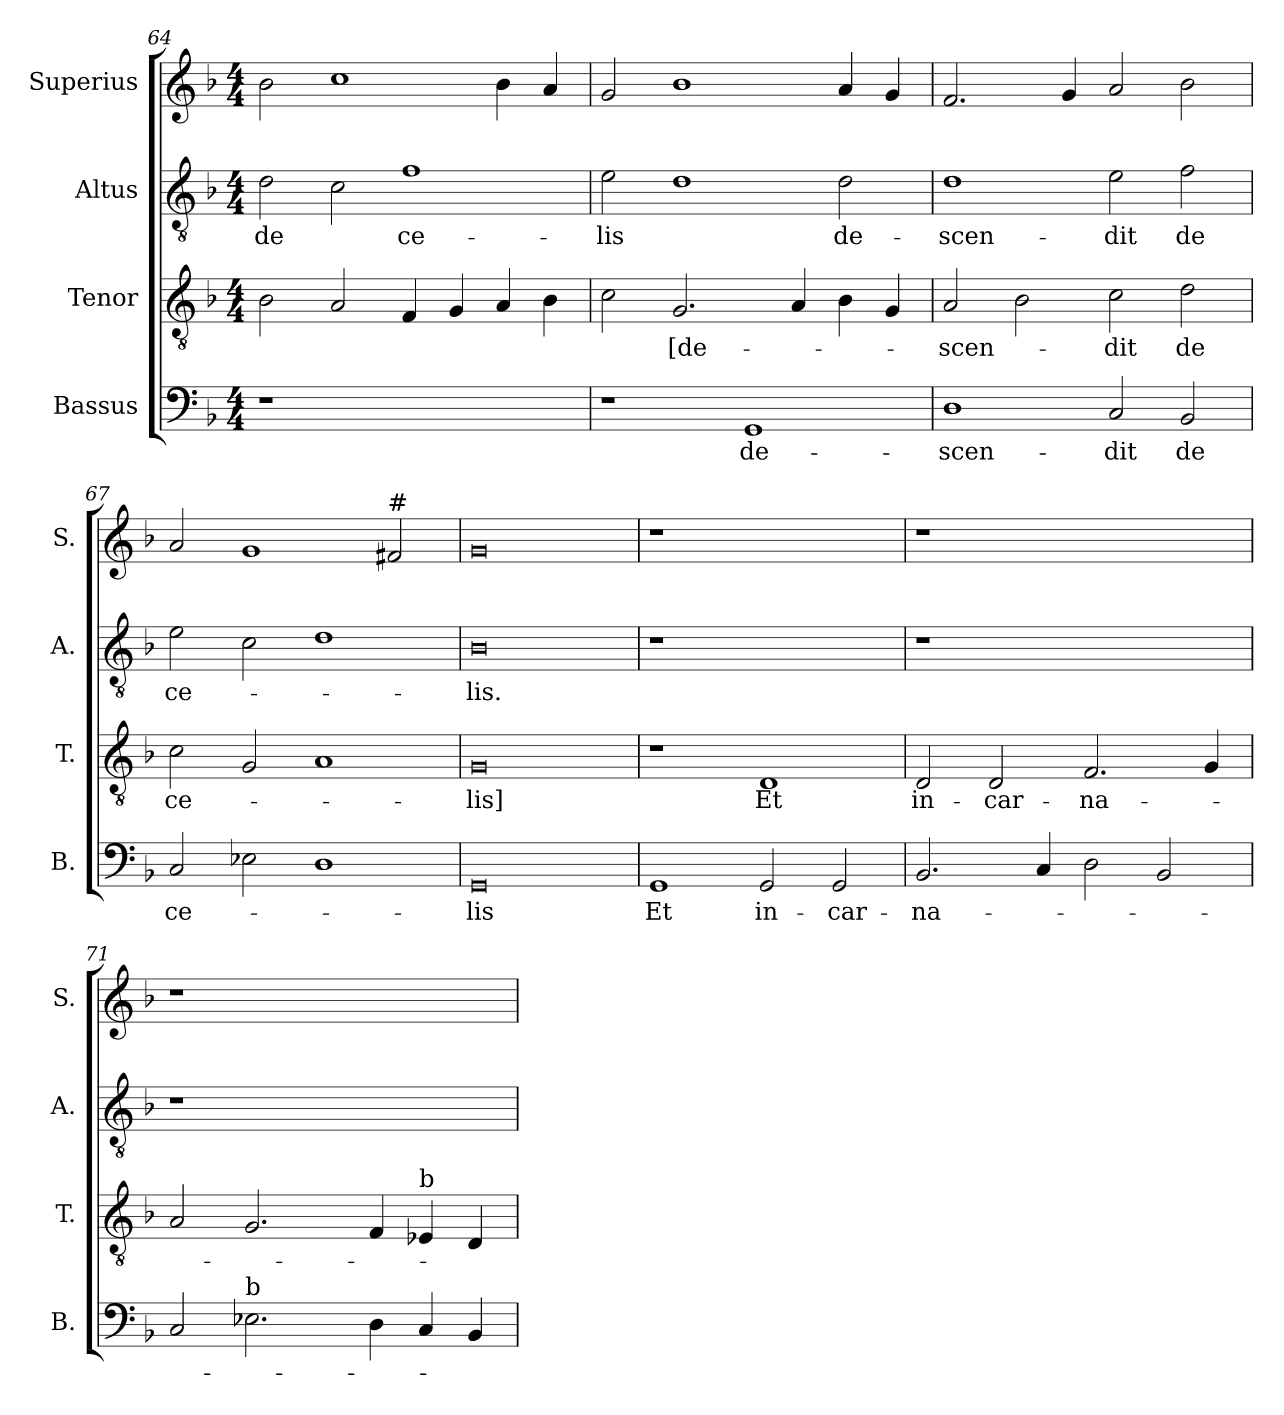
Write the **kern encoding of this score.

**kern	**text	**kern	**text	**kern	**text	**kern
*part4	*part4	*part3	*part3	*part2	*part2	*part1
*staff4	*staff4	*staff3	*staff3	*staff2	*staff2	*staff1
*I"Bassus	*	*I"Tenor	*	*I"Altus	*	*I"Superius
*I'B.	*	*I'T.	*	*I'A.	*	*I'S.
!!LO:LB:g=z
*clefF4	*	*clefGv2	*	*clefGv2	*	*clefG2
*	*	*ITrd7c12	*	*ITrd7c12	*	*
*k[b-]	*	*k[b-]	*	*k[b-]	*	*k[b-]
*F:	*	*F:	*	*F:	*	*F:
*M4/4	*	*M4/4	*	*M4/4	*	*M4/4
=64	=64	=64	=64	=64	=64	=64
!LO:N:vis=1	!	!	!	!	!	!
!	!	!	!	!	!LO:LY:b:color=#000000	!
1r	.	2BB-i\	.	2Di\	de	2b-i\
.	.	2AAi/	.	2Ci\	.	1cci
!	!	!	!	!	!LO:LY:b:color=#000000	!
1ryy	.	4FFi/	.	1Fi	ce-	.
.	.	4GGi/	.	.	.	.
.	.	4AAi/	.	.	.	4b-i\
.	.	4BB-i\	.	.	.	4ai/
=65	=65	=65	=65	=65	=65	=65
!	!	!	!	!	!LO:LY:b:color=#000000	!
1r	.	2Ci\	.	2Ei\	-lis	2gi/
!	!	!	!LO:LY:b:color=#000000	!	!	!
.	.	2.GGi/	[de-	1Di	.	1b-i
!	!LO:LY:b:color=#000000	!	!	!	!	!
1GGi	de-	.	.	.	.	.
.	.	4AAi/	.	.	.	.
!	!	!	!	!	!LO:LY:b:color=#000000	!
.	.	4BB-i\	.	2Di\	de-	4ai/
.	.	4GGi/	.	.	.	4gi/
=66	=66	=66	=66	=66	=66	=66
!	!LO:LY:b:color=#000000	!	!	!	!	!
!	!	!	!LO:LY:b:color=#000000	!	!	!
!	!	!	!	!	!LO:LY:b:color=#000000	!
1Di	-scen-	2AAi/	-scen-	1Di	-scen-	2.fi/
.	.	2BB-i\	.	.	.	.
.	.	.	.	.	.	4gi/
!	!LO:LY:b:color=#000000	!	!	!	!	!
!	!	!	!LO:LY:b:color=#000000	!	!	!
!	!	!	!	!	!LO:LY:b:color=#000000	!
2Ci/	-dit	2Ci\	-dit	2Ei\	-dit	2ai/
!	!LO:LY:b:color=#000000	!	!	!	!	!
!	!	!	!LO:LY:b:color=#000000	!	!	!
!	!	!	!	!	!LO:LY:b:color=#000000	!
2BB-i/	de	2Di\	de	2Fi\	de	2b-i\
=67	=67	=67	=67	=67	=67	=67
!	!LO:LY:b:color=#000000	!	!	!	!	!
!	!	!	!LO:LY:b:color=#000000	!	!	!
!	!	!	!	!	!LO:LY:b:color=#000000	!
2Ci/	ce-	2Ci\	ce-	2Ei\	ce-	2ai/
2E-Xi\	.	2GGi/	.	2Ci\	.	1gi
1Di	.	1AAi	.	1Di	.	.
!	!	!	!	!	!	!LO:TX:a:t=#
.	.	.	.	.	.	2f#j/
=68	=68	=68	=68	=68	=68	=68
!	!LO:LY:b:color=#000000	!	!	!	!	!
!	!	!	!LO:LY:b:color=#000000	!	!	!
!	!	!	!	!	!LO:LY:b:color=#000000	!
0GGi	-lis	0GGi	-lis]	0BB-i	-lis.	0gi
!!LO:LB:g=z
=69	=69	=69	=69	=69	=69	=69
!	!LO:LY:b:color=#000000	!	!	!LO:N:vis=1	!	!LO:N:vis=1
1GGi	Et	1r	.	1r	.	1r
!	!LO:LY:b:color=#000000	!	!	!	!	!
!	!	!	!LO:LY:b:color=#000000	!	!	!
2GGi/	in-	1DDi	Et	1ryy	.	1ryy
!	!LO:LY:b:color=#000000	!	!	!	!	!
2GGi/	-car-	.	.	.	.	.
=70	=70	=70	=70	=70	=70	=70
!	!LO:LY:b:color=#000000	!	!	!	!	!
!	!	!	!LO:LY:b:color=#000000	!LO:N:vis=1	!	!LO:N:vis=1
2.BB-i/	-na-	2DDi/	in-	1r	.	1r
!	!	!	!LO:LY:b:color=#000000	!	!	!
.	.	2DDi/	-car-	.	.	.
4Ci/	.	.	.	.	.	.
!	!	!	!LO:LY:b:color=#000000	!	!	!
2Di\	.	2.FFi/	-na-	1ryy	.	1ryy
2BB-i/	.	.	.	.	.	.
.	.	4GGi/	.	.	.	.
=71	=71	=71	=71	=71	=71	=71
!	!	!	!	!LO:N:vis=1	!	!LO:N:vis=1
2Ci/	.	2AAi/	.	1r	.	1r
!LO:TX:a:t=b	!	!	!	!	!	!
2.E-j\	.	2.GGi/	.	.	.	.
.	.	.	.	1ryy	.	1ryy
4Di\	.	4FFi/	.	.	.	.
!	!	!LO:TX:a:t=b	!	!	!	!
4Ci/	.	4EE-j/	.	.	.	.
4BB-i/	.	4DDi/	.	.	.	.
=	=	=	=	=	=	=
*-	*-	*-	*-	*-	*-	*-
